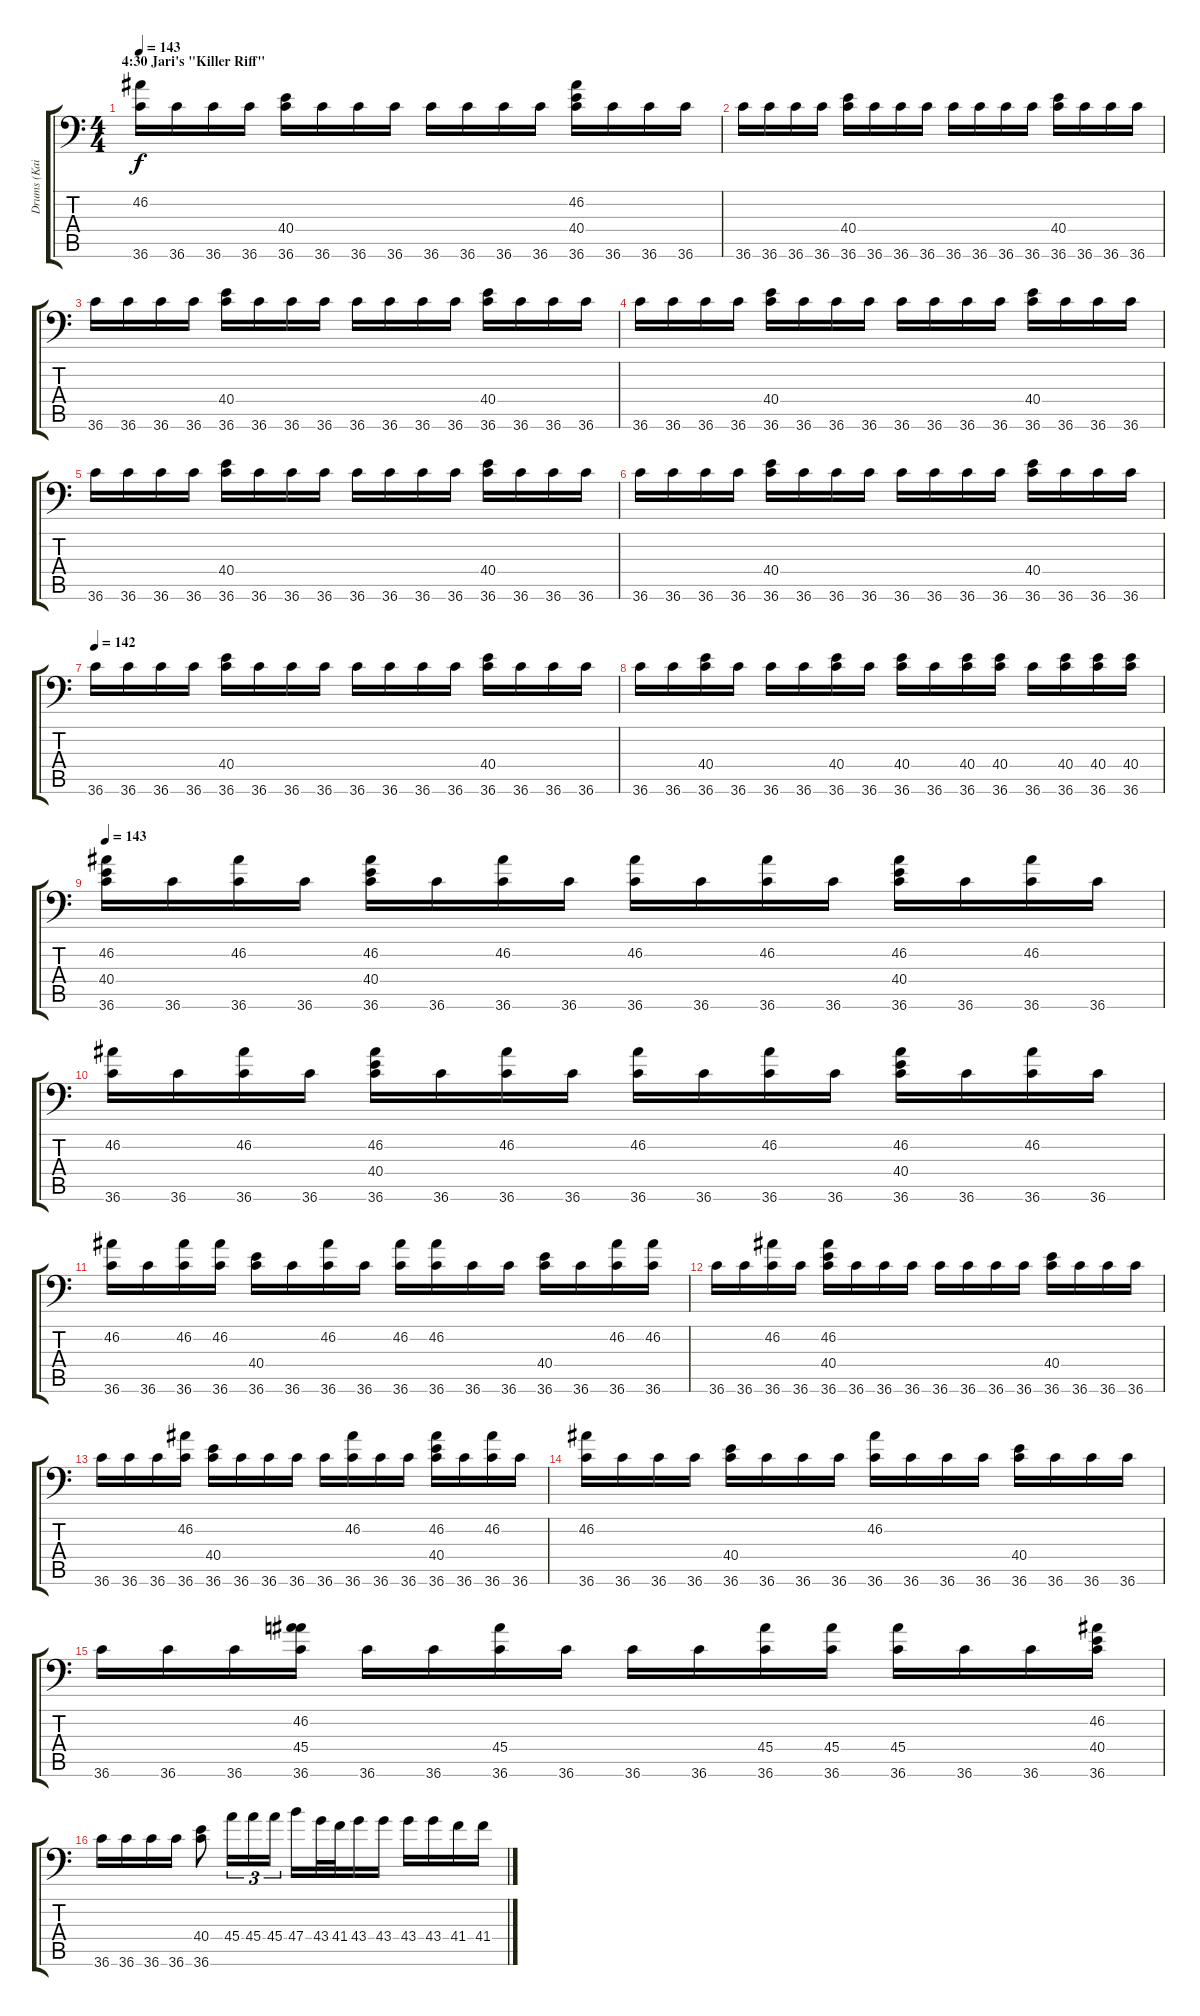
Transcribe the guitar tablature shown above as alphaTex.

\track ("Drums (Kai)" "Drums (Kai") {instrument acousticgrandpiano}
\staff {score tabs}
\tuning (C-1 C-1 C-1 C-1 C-1 C-1) {hide}
\ts (4 4)
\section ("" "4:30 Jari's \"Killer Riff\"")
\tempo 143
\clef f4
\ks c
(46.2 36.6).16{dy f} 36.6.16 36.6.16 36.6.16 (40.4 36.6).16 36.6.16 36.6.16 36.6.16 36.6.16 36.6.16 36.6.16 36.6.16 (46.2 40.4 36.6).16 36.6.16 36.6.16 36.6.16 |
36.6.16 36.6.16 36.6.16 36.6.16 (40.4 36.6).16 36.6.16 36.6.16 36.6.16 36.6.16 36.6.16 36.6.16 36.6.16 (40.4 36.6).16 36.6.16 36.6.16 36.6.16 |
36.6.16 36.6.16 36.6.16 36.6.16 (40.4 36.6).16 36.6.16 36.6.16 36.6.16 36.6.16 36.6.16 36.6.16 36.6.16 (40.4 36.6).16 36.6.16 36.6.16 36.6.16 |
36.6.16 36.6.16 36.6.16 36.6.16 (40.4 36.6).16 36.6.16 36.6.16 36.6.16 36.6.16 36.6.16 36.6.16 36.6.16 (40.4 36.6).16 36.6.16 36.6.16 36.6.16 |
36.6.16 36.6.16 36.6.16 36.6.16 (40.4 36.6).16 36.6.16 36.6.16 36.6.16 36.6.16 36.6.16 36.6.16 36.6.16 (40.4 36.6).16 36.6.16 36.6.16 36.6.16 |
36.6.16 36.6.16 36.6.16 36.6.16 (40.4 36.6).16 36.6.16 36.6.16 36.6.16 36.6.16 36.6.16 36.6.16 36.6.16 (40.4 36.6).16 36.6.16 36.6.16 36.6.16 |
\tempo 142
36.6.16 36.6.16 36.6.16 36.6.16 (40.4 36.6).16 36.6.16 36.6.16 36.6.16 36.6.16 36.6.16 36.6.16 36.6.16 (40.4 36.6).16 36.6.16 36.6.16 36.6.16 |
36.6.16 36.6.16 (40.4 36.6).16 36.6.16 36.6.16 36.6.16 (40.4 36.6).16 36.6.16 (40.4 36.6).16 36.6.16 (40.4 36.6).16 (40.4 36.6).16 36.6.16 (40.4 36.6).16 (40.4 36.6).16 (40.4 36.6).16 |
\tempo 143
(46.2 40.4 36.6).16 36.6.16 (46.2 36.6).16 36.6.16 (46.2 40.4 36.6).16 36.6.16 (46.2 36.6).16 36.6.16 (46.2 36.6).16 36.6.16 (46.2 36.6).16 36.6.16 (46.2 40.4 36.6).16 36.6.16 (46.2 36.6).16 36.6.16 |
(46.2 36.6).16 36.6.16 (46.2 36.6).16 36.6.16 (46.2 40.4 36.6).16 36.6.16 (46.2 36.6).16 36.6.16 (46.2 36.6).16 36.6.16 (46.2 36.6).16 36.6.16 (46.2 40.4 36.6).16 36.6.16 (46.2 36.6).16 36.6.16 |
(46.2 36.6).16 36.6.16 (46.2 36.6).16 (46.2 36.6).16 (40.4 36.6).16 36.6.16 (46.2 36.6).16 36.6.16 (46.2 36.6).16 (46.2 36.6).16 36.6.16 36.6.16 (40.4 36.6).16 36.6.16 (46.2 36.6).16 (46.2 36.6).16 |
36.6.16 36.6.16 (46.2 36.6).16 36.6.16 (46.2 40.4 36.6).16 36.6.16 36.6.16 36.6.16 36.6.16 36.6.16 36.6.16 36.6.16 (40.4 36.6).16 36.6.16 36.6.16 36.6.16 |
36.6.16 36.6.16 36.6.16 (46.2 36.6).16 (40.4 36.6).16 36.6.16 36.6.16 36.6.16 36.6.16 (46.2 36.6).16 36.6.16 36.6.16 (46.2 40.4 36.6).16 36.6.16 (46.2 36.6).16 36.6.16 |
(46.2 36.6).16 36.6.16 36.6.16 36.6.16 (40.4 36.6).16 36.6.16 36.6.16 36.6.16 (46.2 36.6).16 36.6.16 36.6.16 36.6.16 (40.4 36.6).16 36.6.16 36.6.16 36.6.16 |
36.6.16 36.6.16 36.6.16 (46.2 45.4 36.6).16 36.6.16 36.6.16 (45.4 36.6).16 36.6.16 36.6.16 36.6.16 (45.4 36.6).16 (45.4 36.6).16 (45.4 36.6).16 36.6.16 36.6.16 (46.2 40.4 36.6).16 |
36.6.16 36.6.16 36.6.16 36.6.16 (40.4 36.6).8 45.4.16{tu (3 2)} 45.4.16{tu (3 2)} 45.4.16{tu (3 2)} 47.4.16 43.4.32 41.4.32 43.4.16 43.4.16 43.4.16 43.4.16 41.4.16 41.4.16
